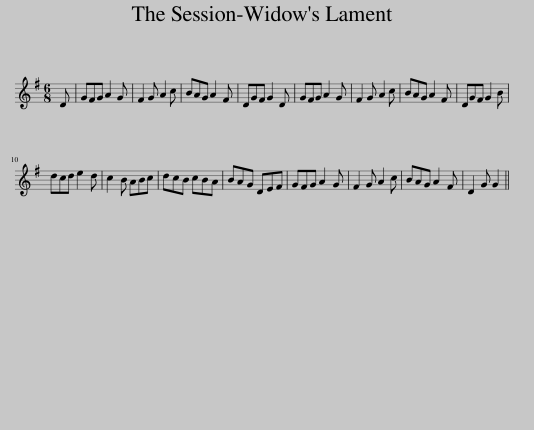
X:1
L:1/8
M:6/8
I:linebreak $
K:G
V:1 treble
V:1
 D | GFG A2 G | F2 G A2 c | BAG A2 F | DGF G2 D | %5
 GFG A2 G | F2 G A2 c | BAG A2 F | DGF G2 B |$ dcd e2 d | %10
 c2 B ABc | dcB cBA | BAG DEF | GFG A2 G | F2 G A2 c | %15
 BAG A2 F | D2 G G2 || %17
